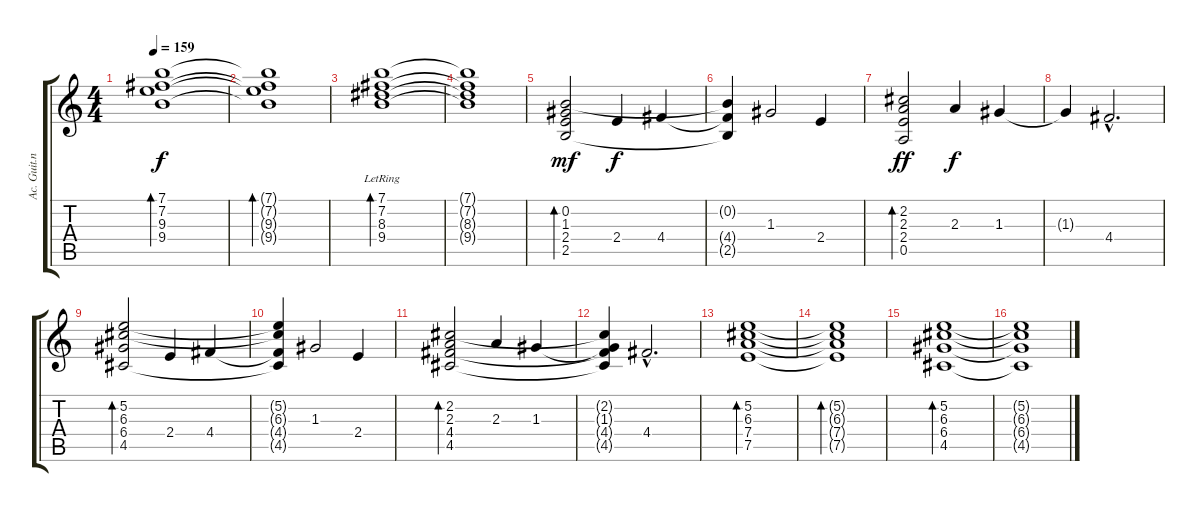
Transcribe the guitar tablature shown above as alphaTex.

\track ("Ac. Guit.nylon" "Ac. Guit.n") {instrument acousticguitarnylon}
\staff {score tabs}
\tuning (E4 B3 G3 D3 A2 E2) {hide}
\ts (4 4)
\tempo 159
\clef g2
\ks c
(7.1 7.2 9.3 9.4).1{bd 240 dy f} |
(7.1{t} 7.2{t} 9.3{t} 9.4{t}).1{bd 240} |
(7.1 7.2{lr} 8.3{lr} 9.4{lr}).1{bd 240} |
(7.1{t} 7.2{t} 8.3{t} 9.4{t}).1 |
(0.2 1.3 2.4 2.5).2{bd 240 dy mf} 2.4.4{dy f} 4.4.4 |
(0.2{t} 4.4{t} 2.5{t}).4 1.3.2 2.4.4 |
(2.2 2.3 2.4 0.5).2{bd 240 dy ff} 2.3.4{dy f} 1.3.4 |
1.3{t}.4 4.4{hac}.2{d} |
(5.2 6.3 6.4 4.5).2{bd 240} 2.4.4 4.4.4 |
(5.2{t} 6.3{t} 4.4{t} 4.5{t}).4 1.3.2 2.4.4 |
(2.2 2.3 4.4 4.5).2{bd 240} 2.3.4 1.3.4 |
(2.2{t} 1.3{t} 4.4{t} 4.5{t}).4 4.4{hac}.2{d} |
(5.2 6.3 7.4 7.5).1{bd 240} |
(5.2{t} 6.3{t} 7.4{t} 7.5{t}).1{bd 240} |
(5.2 6.3 6.4 4.5).1{bd 240} |
(5.2{t} 6.3{t} 6.4{t} 4.5{t}).1
